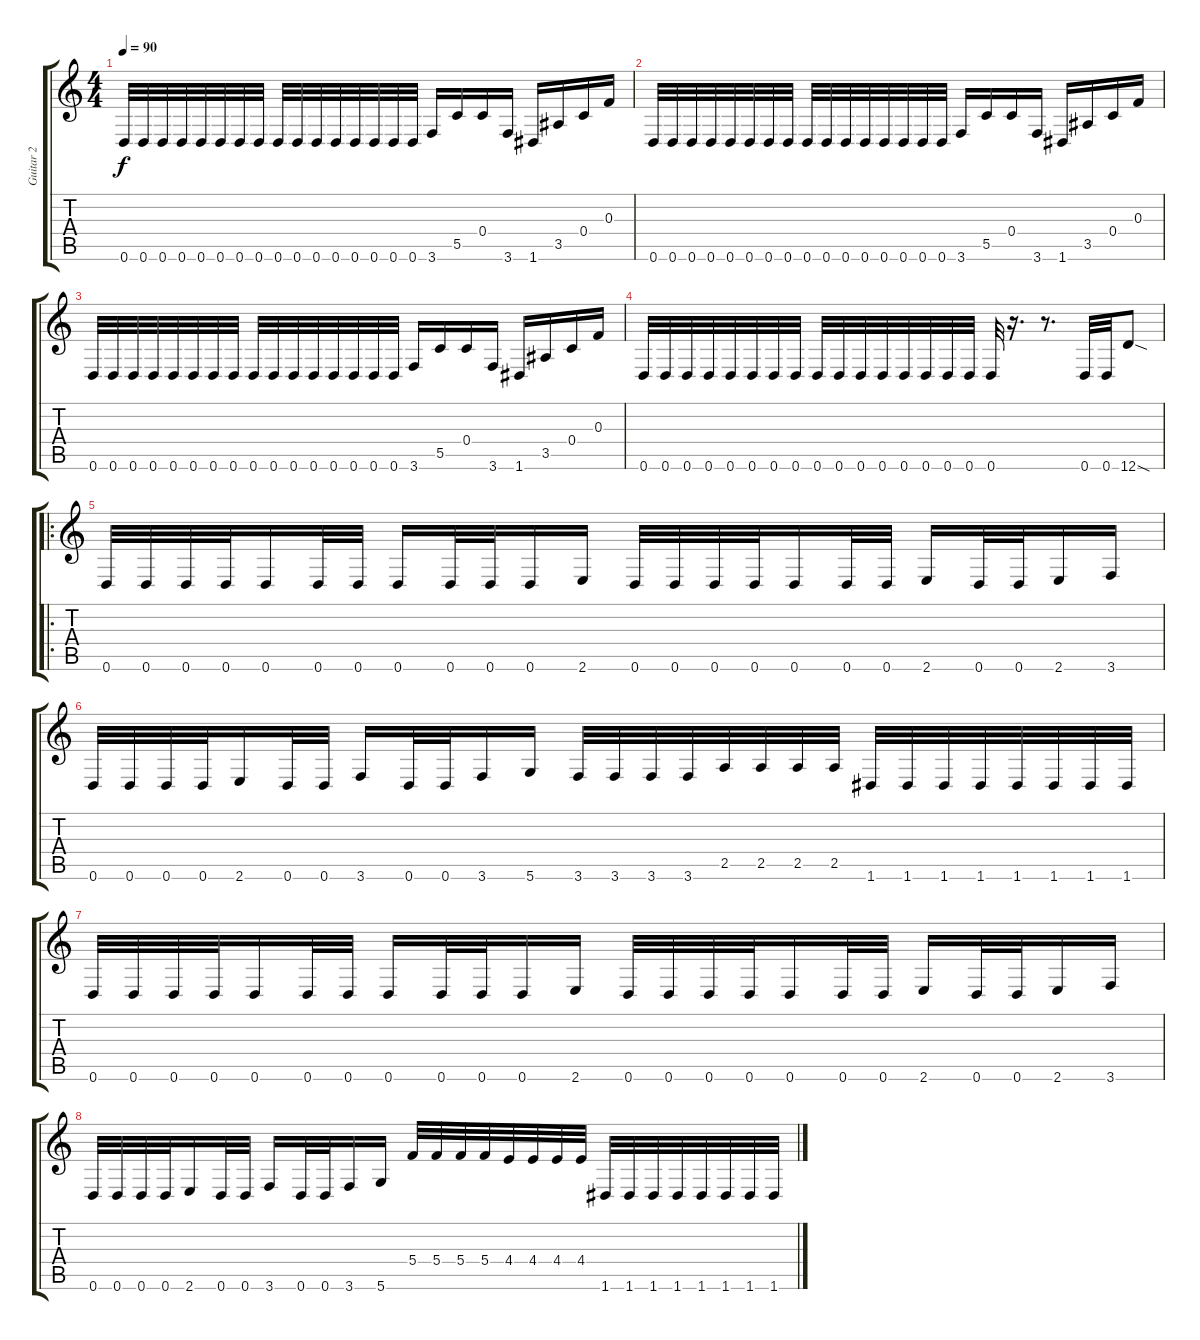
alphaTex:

\track ("Guitar 2" "Guitar 2") {instrument distortionguitar}
\staff {score tabs}
\tuning (D4 A3 F3 C3 G2 D2) {hide}
\ts (4 4)
\tempo 90
\clef g2
\ks c
0.6.32{dy f} 0.6.32 0.6.32 0.6.32 0.6.32 0.6.32 0.6.32 0.6.32 0.6.32 0.6.32 0.6.32 0.6.32 0.6.32 0.6.32 0.6.32 0.6.32 3.6.16 5.5.16 0.4.16 3.6.16 1.6.16 3.5.16 0.4.16 0.3.16 |
0.6.32 0.6.32 0.6.32 0.6.32 0.6.32 0.6.32 0.6.32 0.6.32 0.6.32 0.6.32 0.6.32 0.6.32 0.6.32 0.6.32 0.6.32 0.6.32 3.6.16 5.5.16 0.4.16 3.6.16 1.6.16 3.5.16 0.4.16 0.3.16 |
0.6.32 0.6.32 0.6.32 0.6.32 0.6.32 0.6.32 0.6.32 0.6.32 0.6.32 0.6.32 0.6.32 0.6.32 0.6.32 0.6.32 0.6.32 0.6.32 3.6.16 5.5.16 0.4.16 3.6.16 1.6.16 3.5.16 0.4.16 0.3.16 |
0.6.32 0.6.32 0.6.32 0.6.32 0.6.32 0.6.32 0.6.32 0.6.32 0.6.32 0.6.32 0.6.32 0.6.32 0.6.32 0.6.32 0.6.32 0.6.32 0.6.32 r.16{d} r.8{d} 0.6.32 0.6.32 12.6{sod}.8 |
\ro
0.6.32 0.6.32 0.6.32 0.6.32 0.6.16 0.6.32 0.6.32 0.6.16 0.6.32 0.6.32 0.6.16 2.6.16 0.6.32 0.6.32 0.6.32 0.6.32 0.6.16 0.6.32 0.6.32 2.6.16 0.6.32 0.6.32 2.6.16 3.6.16 |
0.6.32 0.6.32 0.6.32 0.6.32 2.6.16 0.6.32 0.6.32 3.6.16 0.6.32 0.6.32 3.6.16 5.6.16 3.6.32 3.6.32 3.6.32 3.6.32 2.5.32 2.5.32 2.5.32 2.5.32 1.6.32 1.6.32 1.6.32 1.6.32 1.6.32 1.6.32 1.6.32 1.6.32 |
0.6.32 0.6.32 0.6.32 0.6.32 0.6.16 0.6.32 0.6.32 0.6.16 0.6.32 0.6.32 0.6.16 2.6.16 0.6.32 0.6.32 0.6.32 0.6.32 0.6.16 0.6.32 0.6.32 2.6.16 0.6.32 0.6.32 2.6.16 3.6.16 |
0.6.32 0.6.32 0.6.32 0.6.32 2.6.16 0.6.32 0.6.32 3.6.16 0.6.32 0.6.32 3.6.16 5.6.16 5.4.32 5.4.32 5.4.32 5.4.32 4.4.32 4.4.32 4.4.32 4.4.32 1.6.32 1.6.32 1.6.32 1.6.32 1.6.32 1.6.32 1.6.32 1.6.32
